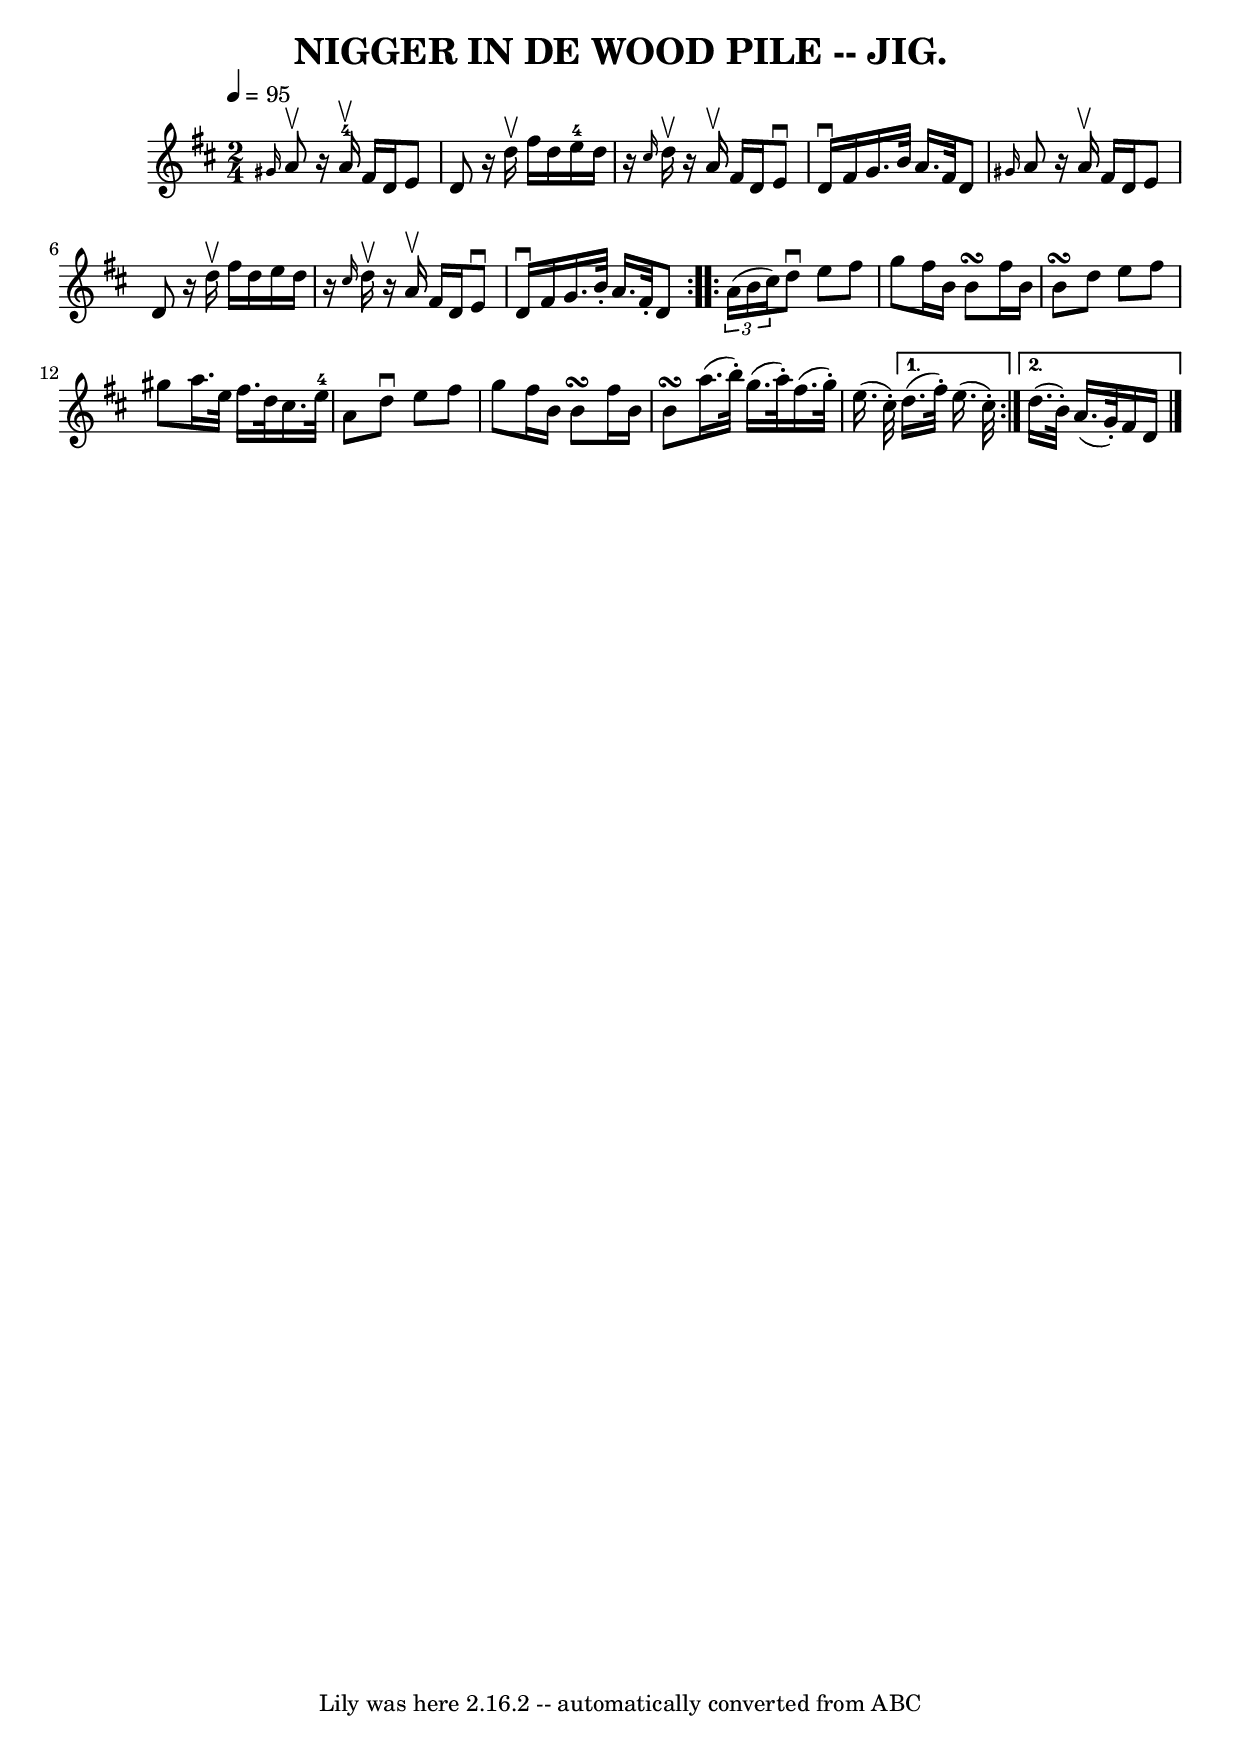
\version "2.16.2"
\include "Mammoth.ily"
\header {
  %% book = "Coles pg 82.2"
  crossRefNumber = "1"
  footnotes = ""
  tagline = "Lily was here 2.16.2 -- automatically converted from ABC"
  title = "NIGGER IN DE WOOD PILE -- JIG."

}
voicedefault =  {



  \repeat volta 2 {

    \time 2/4 \tempo  4=95
    
    \key d \major
    \grace { gis'16  
	   } a'8^\upbow |
    r16 a'16 
    -4^\upbow fis'16 d'16 e'8 d'8  |
    r16 d''16^\upbow   
    fis''16 d''16 e''16-4 d''16    r16 \grace { cis''16  
					      } d''16 
    ^\upbow |
    r16 a'16^\upbow fis'16 d'16 e'8^\downbow d'16 
    ^\downbow fis'16  |
    g'16. b'32 a'16. fis'32 d'8  
    \grace { gis'16  
	   } a'8  |
    r16 a'16^\upbow fis'16 d'16   
    e'8 d'8  |
    r16 d''16^\upbow fis''16 d''16 e''16    
    d''16    r16 \grace { cis''16  
			} d''16^\upbow |
    r16 a'16 
    ^\upbow fis'16 d'16 e'8^\downbow d'16^\downbow fis'16  |
    
    g'16. b'32 -. a'16. fis'32 -. d'8  
  }     
  \repeat volta 2 {
    
    \times 2/3 { a'16 (b'16 cis''16) 
	       } |
    d''8^\downbow e''8  
    fis''8 g''8  |
    fis''16 b'16 b'8\turn fis''16 b'16    
    b'8\turn  |
    d''8 e''8 fis''8 gis''8  |
    a''16.    
    e''32 fis''16. d''32 cis''16. e''32-4 a'8  |
    
    |
    d''8^\downbow e''8 fis''8 g''8  |
    fis''16 b'16  
    b'8\turn fis''16 b'16 b'8\turn  |
    a''16. (b''32 -.)   
    g''16. (a''32 -.) fis''16. (g''32 -.) e''16. (cis''32 -.)   

  } \alternative{{ d''16. (fis''32 -.) e''16. (cis''32 -.) 
		 } {   
		   d''16. (b'32 -.) a'16. (g'32 -.) fis'16 d'16  \bar "|."   
		 }
	       }

}

\score{
  <<

    \context Staff="default"
    {
      \voicedefault 
      
    }

  >>
  \layout {
    
  }
  \midi {
  }

}
